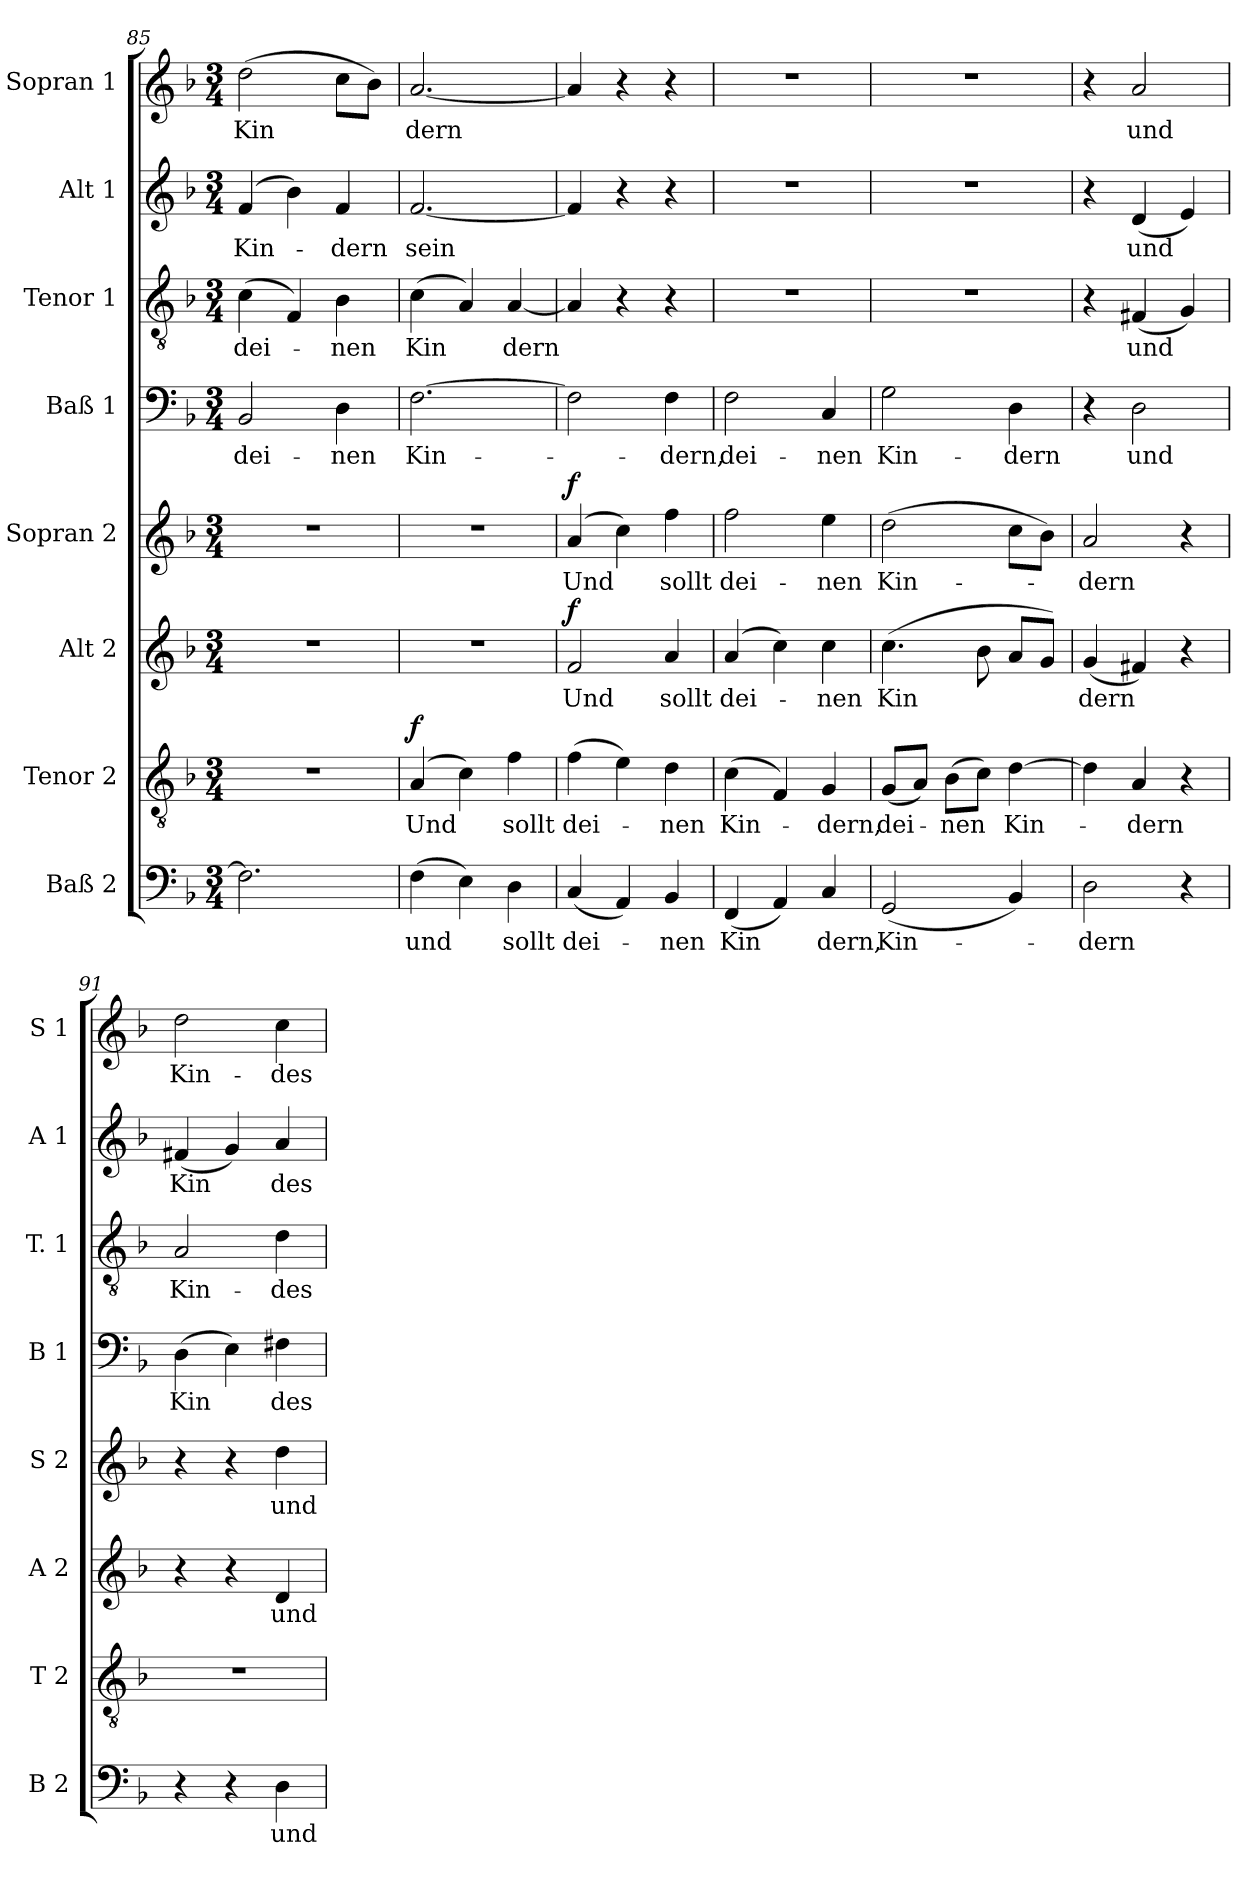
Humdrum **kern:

**kern	**text	**kern	**text	**dynam	**kern	**text	**dynam	**kern	**text	**dynam	**kern	**text	**kern	**text	**kern	**text	**kern	**text
*part8	*part8	*part7	*part7	*part7	*part6	*part6	*part6	*part5	*part5	*part5	*part4	*part4	*part3	*part3	*part2	*part2	*part1	*part1
*staff8	*staff8	*staff7	*staff7	*staff7	*staff6	*staff6	*staff6	*staff5	*staff5	*staff5	*staff4	*staff4	*staff3	*staff3	*staff2	*staff2	*staff1	*staff1
*I"Baß 2	*	*I"Tenor 2	*	*	*I"Alt 2	*	*	*I"Sopran 2	*	*	*I"Baß 1	*	*I"Tenor 1	*	*I"Alt 1	*	*I"Sopran 1	*
*I'B 2	*	*I'T 2	*	*	*I'A 2	*	*	*I'S 2	*	*	*I'B 1	*	*I'T. 1	*	*I'A 1	*	*I'S 1	*
*clefF4	*	*clefGv2	*	*	*clefG2	*	*	*clefG2	*	*	*clefF4	*	*clefGv2	*	*clefG2	*	*clefG2	*
*k[b-]	*	*k[b-]	*	*	*k[b-]	*	*	*k[b-]	*	*	*k[b-]	*	*k[b-]	*	*k[b-]	*	*k[b-]	*
*M3/4	*	*M3/4	*	*	*M3/4	*	*	*M3/4	*	*	*M3/4	*	*M3/4	*	*M3/4	*	*M3/4	*
=85	=85	=85	=85	=85	=85	=85	=85	=85	=85	=85	=85	=85	=85	=85	=85	=85	=85	=85
!	!	!	!	!	!	!	!	!	!	!	!	!LO:LY:b	!	!LO:LY:b	!	!LO:LY:b	!	!LO:LY:b
2.F\]	.	2.r	.	.	2.r	.	.	2.r	.	.	2BB-/	dei-	(>4c\	dei-	(>4f/	Kin-	(>2dd\	Kin
.	.	.	.	.	.	.	.	.	.	.	.	.	4F/)	.	4b-\)	.	.	.
!	!	!	!	!	!	!	!	!	!	!	!	!LO:LY:b	!	!LO:LY:b	!	!LO:LY:b	!	!
.	.	.	.	.	.	.	.	.	.	.	4D\	nen	4B-\	nen	4f/	dern	8cc\L	.
.	.	.	.	.	.	.	.	.	.	.	.	.	.	.	.	.	8b-\J)	.
=86	=86	=86	=86	=86	=86	=86	=86	=86	=86	=86	=86	=86	=86	=86	=86	=86	=86	=86
!	!LO:LY:b	!	!LO:LY:b	!LO:DY:b	!	!	!	!	!	!	!	!LO:LY:b	!	!LO:LY:b	!	!LO:LY:b	!	!LO:LY:b
(>4F\	und	(>4A/	Und	f	2.r	.	.	2.r	.	.	[2.F\	Kin-	(>4c\	Kin	[2.f/	sein	[2.a/	dern
4E\)	.	4c\)	.	.	.	.	.	.	.	.	.	.	4A/)	.	.	.	.	.
!	!LO:LY:b	!	!LO:LY:b	!	!	!	!	!	!	!	!	!	!	!LO:LY:b	!	!	!	!
4D\	sollt	4f\	sollt	.	.	.	.	.	.	.	.	.	[4A/	dern	.	.	.	.
=87	=87	=87	=87	=87	=87	=87	=87	=87	=87	=87	=87	=87	=87	=87	=87	=87	=87	=87
!	!LO:LY:b	!	!LO:LY:b	!	!	!LO:LY:b	!LO:DY:b	!	!LO:LY:b	!LO:DY:b	!	!	!	!	!	!	!	!
(<4C/	dei-	(>4f\	dei-	.	2f/	Und	f	(>4a/	Und	f	2F\]	.	4A/]	.	4f/]	.	4a/]	.
4AA/)	.	4e\)	.	.	.	.	.	4cc\)	.	.	.	.	4r	.	4r	.	4r	.
!	!LO:LY:b	!	!LO:LY:b	!	!	!LO:LY:b	!	!	!LO:LY:b	!	!	!LO:LY:b	!	!	!	!	!	!
4BB-/	nen	4d\	nen	.	4a/	sollt	.	4ff\	sollt	.	4F\	dern,	4r	.	4r	.	4r	.
!!LO:PB:g=z
=88	=88	=88	=88	=88	=88	=88	=88	=88	=88	=88	=88	=88	=88	=88	=88	=88	=88	=88
!	!LO:LY:b	!	!LO:LY:b	!	!	!LO:LY:b	!	!	!LO:LY:b	!	!	!LO:LY:b	!	!	!	!	!	!
(<4FF/	Kin	(>4c\	Kin-	.	(>4a/	dei-	.	2ff\	dei-	.	2F\	dei-	2.r	.	2.r	.	2.r	.
4AA/)	.	4F/)	.	.	4cc\)	.	.	.	.	.	.	.	.	.	.	.	.	.
!	!LO:LY:b	!	!LO:LY:b	!	!	!LO:LY:b	!	!	!LO:LY:b	!	!	!LO:LY:b	!	!	!	!	!	!
4C/	dern,	4G/	dern,	.	4cc\	nen	.	4ee\	nen	.	4C/	nen	.	.	.	.	.	.
=89	=89	=89	=89	=89	=89	=89	=89	=89	=89	=89	=89	=89	=89	=89	=89	=89	=89	=89
!	!LO:LY:b	!	!LO:LY:b	!	!	!LO:LY:b	!	!	!LO:LY:b	!	!	!LO:LY:b	!	!	!	!	!	!
(<2GG/	Kin-	(<8G/L	dei-	.	(>4.cc\	Kin	.	(>2dd\	Kin-	.	2G\	Kin-	2.r	.	2.r	.	2.r	.
.	.	8A/J)	.	.	.	.	.	.	.	.	.	.	.	.	.	.	.	.
!	!	!	!LO:LY:b	!	!	!	!	!	!	!	!	!	!	!	!	!	!	!
.	.	(>8B-\L	nen	.	.	.	.	.	.	.	.	.	.	.	.	.	.	.
.	.	8c\J)	.	.	8b-\	.	.	.	.	.	.	.	.	.	.	.	.	.
!	!	!	!LO:LY:b	!	!	!	!	!	!	!	!	!LO:LY:b	!	!	!	!	!	!
4BB-/)	.	[4d\	Kin-	.	8a/L	.	.	8cc\L	.	.	4D\	dern	.	.	.	.	.	.
.	.	.	.	.	8g/J)	.	.	8b-\J)	.	.	.	.	.	.	.	.	.	.
=90	=90	=90	=90	=90	=90	=90	=90	=90	=90	=90	=90	=90	=90	=90	=90	=90	=90	=90
!	!LO:LY:b	!	!	!	!	!LO:LY:b	!	!	!LO:LY:b	!	!	!	!	!	!	!	!	!
2D\	dern	4d\]	.	.	(<4g/	dern	.	2a/	dern	.	4r	.	4r	.	4r	.	4r	.
!	!	!	!LO:LY:b	!	!	!	!	!	!	!	!	!LO:LY:b	!	!LO:LY:b	!	!LO:LY:b	!	!LO:LY:b
.	.	4A/	dern	.	4f#X/)	.	.	.	.	.	2D\	und	(<4F#X/	und	(<4d/	und	2a/	und
4r	.	4r	.	.	4r	.	.	4r	.	.	.	.	4G/)	.	4e/)	.	.	.
=91	=91	=91	=91	=91	=91	=91	=91	=91	=91	=91	=91	=91	=91	=91	=91	=91	=91	=91
!	!	!	!	!	!	!	!	!	!	!	!	!LO:LY:b	!	!LO:LY:b	!	!LO:LY:b	!	!LO:LY:b
4r	.	2.r	.	.	4r	.	.	4r	.	.	(>4D\	Kin	2A/	Kin-	(<4f#X/	Kin	2dd\	Kin-
4r	.	.	.	.	4r	.	.	4r	.	.	4E\)	.	.	.	4g/)	.	.	.
!	!LO:LY:b	!	!	!	!	!LO:LY:b	!	!	!LO:LY:b	!	!	!LO:LY:b	!	!LO:LY:b	!	!LO:LY:b	!	!LO:LY:b
4D\	und	.	.	.	4d/	und	.	4dd\	und	.	4F#X\	des-	4d\	des-	4a/	des-	4cc\	des-
=	=	=	=	=	=	=	=	=	=	=	=	=	=	=	=	=	=	=
*-	*-	*-	*-	*-	*-	*-	*-	*-	*-	*-	*-	*-	*-	*-	*-	*-	*-	*-
